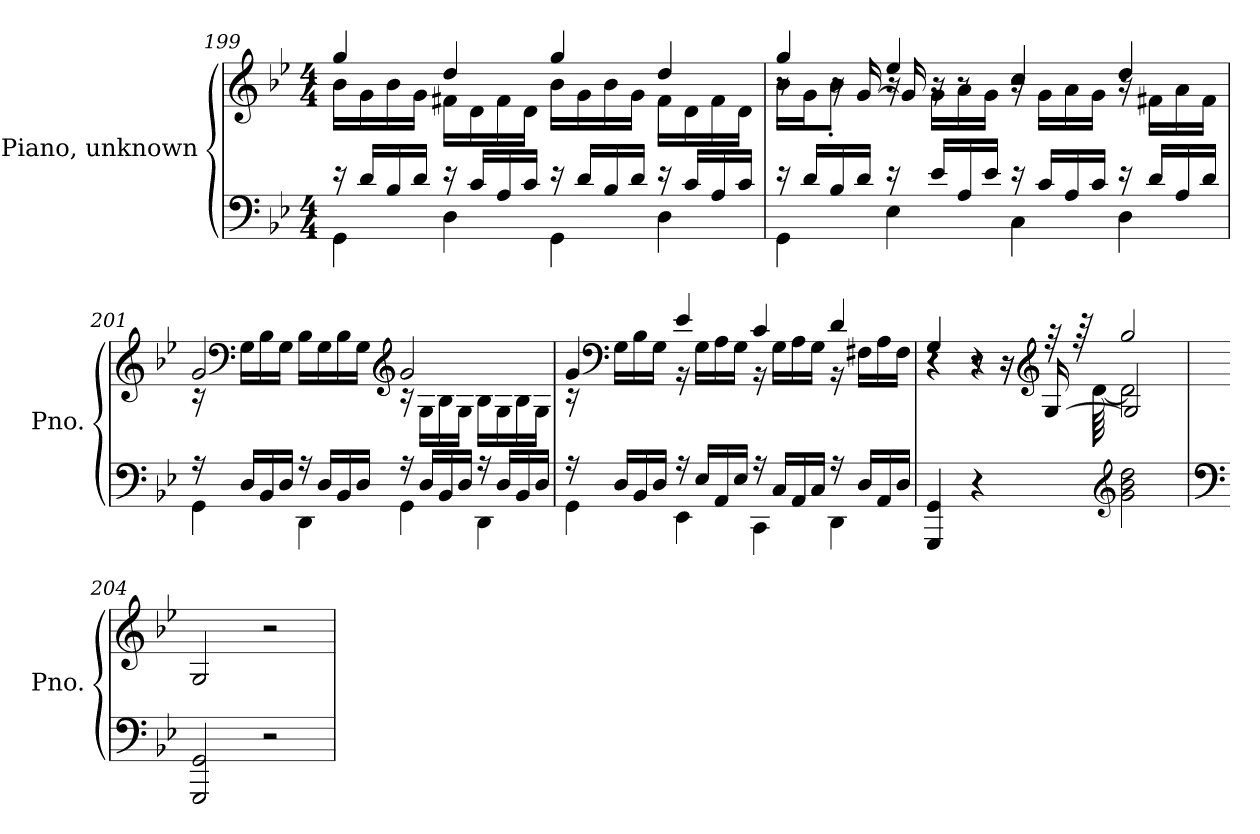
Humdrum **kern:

**kern	**kern
*part1	*part1
*staff2	*staff1
*I"Piano, unknown	*
*I'Pno.	*
!!LO:LB:g=z
*clefF4	*clefG2
*k[b-e-]	*k[b-e-]
*M4/4	*M4/4
=199	=199
*^	*^
16r	4GG\	4gg/	16b-\LL
16d/LL	.	.	16g\
16B-/	.	.	16b-\
16d/JJ	.	.	16g\JJ
16r	4D\	4dd/	16f#X\LL
16c/LL	.	.	16d\
16A/	.	.	16f#\
16c/JJ	.	.	16d\JJ
16r	4GG\	4gg/	16b-\LL
16d/LL	.	.	16g\
16B-/	.	.	16b-\
16d/JJ	.	.	16g\JJ
16r	4D\	4dd/	16f#\LL
16c/LL	.	.	16d\
16A/	.	.	16f#\
16c/JJ	.	.	16d\JJ
=200	=200	=200	=200
*	*	*	*^
16r	4GG\	4gg/	16b-\LL	8r
16d/LL	.	.	16g\J	.
16B-/	.	.	8b-'\J	16r
16d/JJ	.	.	.	[16g/
16r	4E-\	4ee-/	16r	16g/]
16e-/LL	.	.	16g\LL	16r
16A/	.	.	16a\	8r
16e-/JJ	.	.	16g\JJ	.
16r	4C\	4cc/	16r	2r
16c/LL	.	.	16g\LL	.
16A/	.	.	16a\	.
16c/JJ	.	.	16g\JJ	.
16r	4D\	4dd/	16r	.
16d/LL	.	.	16f#X\LL	.
16A/	.	.	16a\	.
16d/JJ	.	.	16f#\JJ	.
*	*	*	*v	*v
!!LO:LB:g=z
=201	=201	=201	=201
16r	4GG\	2g/	16r
*	*	*clefF4	*
16D/LL	.	.	16G\LL
16BB-/	.	.	16B-\
16D/JJ	.	.	16G\JJ
16r	4DD\	.	16B-\LL
16D/LL	.	.	16G\
16BB-/	.	.	16B-\
16D/JJ	.	.	16G\JJ
*	*	*clefG2	*
16r	4GG\	2g/	16r
16D/LL	.	.	16G\LL
16BB-/	.	.	16B-\
16D/JJ	.	.	16G\JJ
16r	4DD\	.	16B-\LL
16D/LL	.	.	16G\
16BB-/	.	.	16B-\
16D/JJ	.	.	16G\JJ
=202	=202	=202	=202
16r	4GG\	4g/	16r
*	*	*clefF4	*
16D/LL	.	.	16G\LL
16BB-/	.	.	16B-\
16D/JJ	.	.	16G\JJ
16r	4EE-\	4e-/	16r
16E-/LL	.	.	16G\LL
16AA/	.	.	16A\
16E-/JJ	.	.	16G\JJ
16r	4CC\	4c/	16r
16C/LL	.	.	16G\LL
16AA/	.	.	16A\
16C/JJ	.	.	16G\JJ
16r	4DD\	4d/	16r
16D/LL	.	.	16F#X\LL
16AA/	.	.	16A\
16D/JJ	.	.	16F#\JJ
*v	*v	*	*
!!LO:LB:g=z
=203	=203	=203
*	*	*^
4GGG/ 4GG/	4G/	4r	4r
4r	4r	8r	8r
.	.	16r	16r
*	*clefG2	*	*
.	.	32r	[16G/
.	.	64r	.
.	.	[64d\	.
*clefG2	*	*	*
2g\ 2b-\ 2dd\	2gg/	2d\]	2G/]
*	*v	*v	*v
=204	=204
*clefF4	*
2GGG/ 2GG/	2G/
2r	2r
=	=
*-	*-
